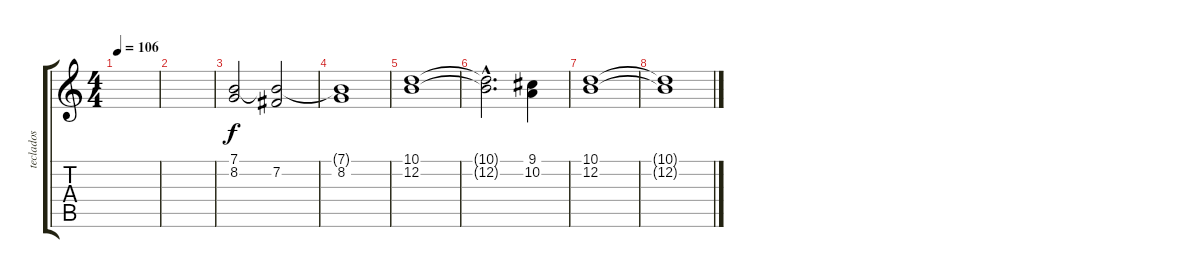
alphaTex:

\track ("teclados " "teclados ") {instrument synthstrings1}
\staff {score tabs}
\tuning (E4 B3 G3 D3 A2 E2) {hide}
\ts (4 4)
\tempo 106
\clef g2
\ks c
|
|
(7.1 8.2).2 (7.1{t} 7.2).2 |
(7.1{t} 8.2).1 |
(10.1 12.2).1 |
(10.1{hac t} 12.2{hac t}).2{d} (9.1 10.2).4 |
(10.1 12.2).1 |
(10.1{t} 12.2{t}).1
